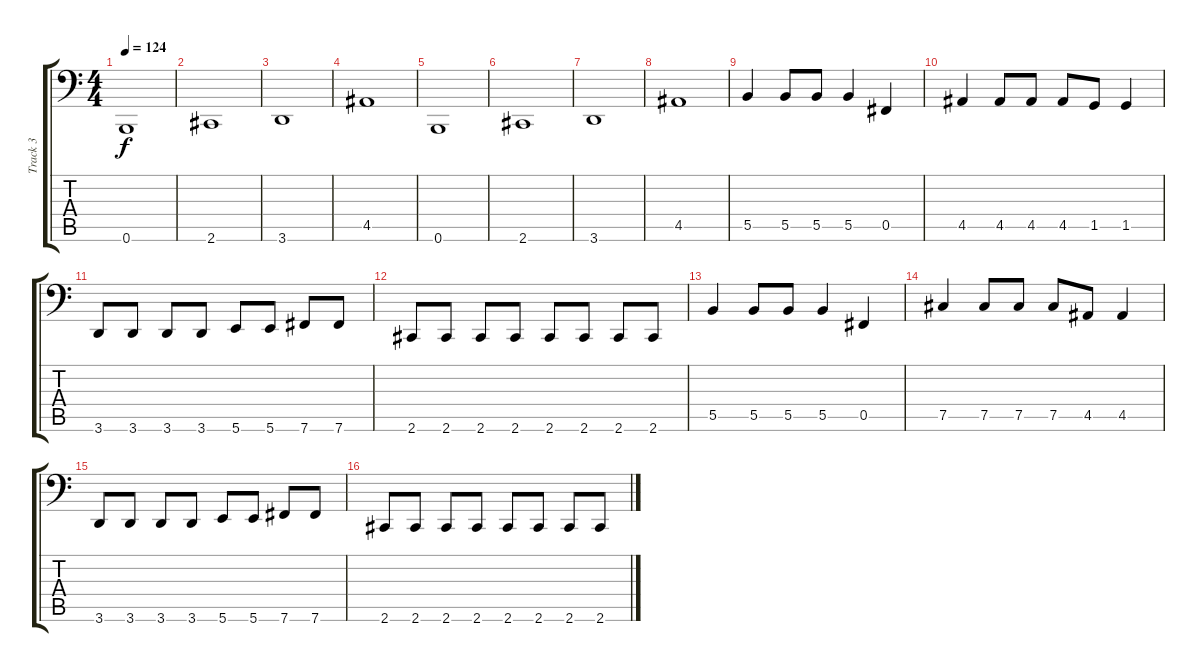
\track ("Track 3" "Track 3") {instrument electricbassfinger}
\staff {score tabs}
\tuning (Db3 Ab2 E2 B1 Gb1 B0) {hide}
\ts (4 4)
\tempo 124
\clef f4
\ks c
0.6.1{dy f volume 13} |
2.6.1 |
3.6.1 |
4.5.1 |
0.6.1{volume 13} |
2.6.1 |
3.6.1 |
4.5.1 |
5.5.4 5.5.8 5.5.8 5.5.4 0.5.4 |
4.5.4 4.5.8 4.5.8 4.5.8 1.5.8 1.5.4 |
3.6.8 3.6.8 3.6.8 3.6.8 5.6.8 5.6.8 7.6.8 7.6.8 |
2.6.8 2.6.8 2.6.8 2.6.8 2.6.8 2.6.8 2.6.8 2.6.8 |
5.5.4 5.5.8 5.5.8 5.5.4 0.5.4 |
7.5.4 7.5.8 7.5.8 7.5.8 4.5.8 4.5.4 |
3.6.8 3.6.8 3.6.8 3.6.8 5.6.8 5.6.8 7.6.8 7.6.8 |
2.6.8 2.6.8 2.6.8 2.6.8 2.6.8 2.6.8 2.6.8 2.6.8
